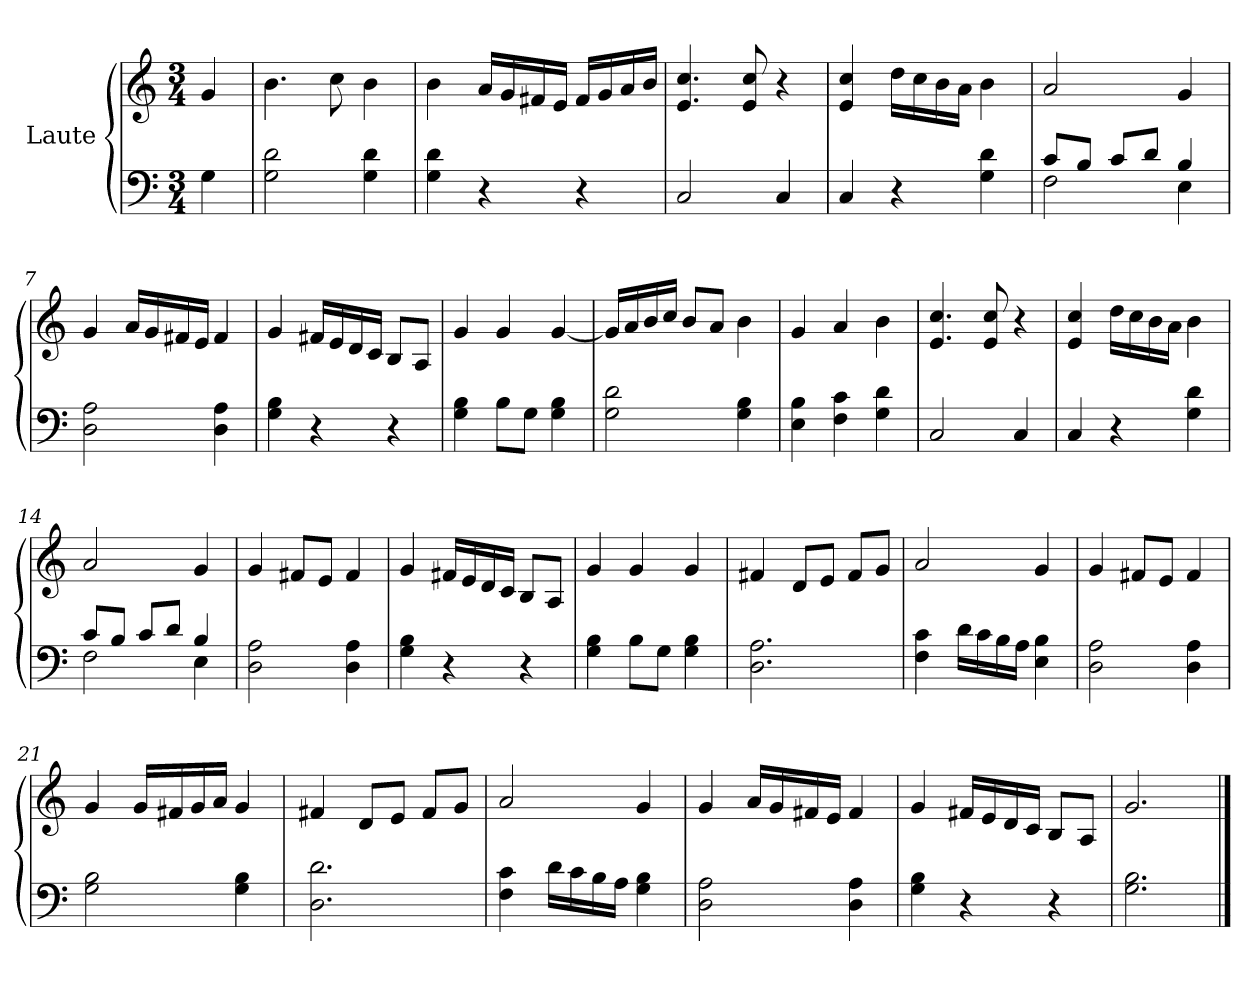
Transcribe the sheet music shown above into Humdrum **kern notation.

**kern	**kern
*part1	*part1
*staff2	*staff1
*I"Laute	*
*clefF4	*clefG2
*k[]	*k[]
*M3/4	*M3/4
=1	=1
4G\	4g/
=2	=2
2G\ 2d\	4.b\
.	8cc\
4G\ 4d\	4b\
=3	=3
4G\ 4d\	4b\
4r	16a/LL
.	16g/
.	16f#X/
.	16e/JJ
4r	16f#/LL
.	16g/
.	16a/
.	16b/JJ
=4	=4
2C/	4.e/ 4.cc/
.	8e/ 8cc/
4C/	4r
=5	=5
4C/	4e/ 4cc/
4r	16dd\LL
.	16cc\
.	16b\
.	16a\JJ
4G\ 4d\	4b\
!!LO:LB:g=z
=6	=6
*^	*
8c/L	2F\	2a/
8B/J	.	.
8c/L	.	.
8d/J	.	.
4B/	4E\	4g/
*v	*v	*
=7	=7
2D\ 2A\	4g/
.	16a/LL
.	16g/
.	16f#X/
.	16e/JJ
4D\ 4A\	4f#/
=8	=8
4G\ 4B\	4g/
4r	16f#X/LL
.	16e/
.	16d/
.	16c/JJ
4r	8B/L
.	8A/J
=9	=9
4G\ 4B\	4g/
8B\L	4g/
8G\J	.
4G\ 4B\	[4g/
=10	=10
2G\ 2d\	16g/LL]
.	16a/
.	16b/
.	16cc/JJ
.	8b/L
.	8a/J
4G\ 4B\	4b\
!!LO:LB:g=z
=11	=11
4E\ 4B\	4g/
4F\ 4c\	4a/
4G\ 4d\	4b\
=12	=12
2C/	4.e/ 4.cc/
.	8e/ 8cc/
4C/	4r
=13	=13
4C/	4e/ 4cc/
4r	16dd\LL
.	16cc\
.	16b\
.	16a\JJ
4G\ 4d\	4b\
=14	=14
*^	*
8c/L	2F\	2a/
8B/J	.	.
8c/L	.	.
8d/J	.	.
4B/	4E\	4g/
*v	*v	*
=15	=15
2D\ 2A\	4g/
.	8f#X/L
.	8e/J
4D\ 4A\	4f#/
!!LO:LB:g=z
=16	=16
4G\ 4B\	4g/
4r	16f#X/LL
.	16e/
.	16d/
.	16c/JJ
4r	8B/L
.	8A/J
=17	=17
4G\ 4B\	4g/
8B\L	4g/
8G\J	.
4G\ 4B\	4g/
=18	=18
2.D\ 2.A\	4f#X/
.	8d/L
.	8e/J
.	8f#/L
.	8g/J
=19	=19
4F\ 4c\	2a/
16d\LL	.
16c\	.
16B\	.
16A\JJ	.
4E\ 4B\	4g/
!!LO:LB:g=z
=20	=20
2D\ 2A\	4g/
.	8f#X/L
.	8e/J
4D\ 4A\	4f#/
=21	=21
2G\ 2B\	4g/
.	16g/LL
.	16f#X/
.	16g/
.	16a/JJ
4G\ 4B\	4g/
=22	=22
2.D\ 2.d\	4f#X/
.	8d/L
.	8e/J
.	8f#/L
.	8g/J
=23	=23
4F\ 4c\	2a/
16d\LL	.
16c\	.
16B\	.
16A\JJ	.
4G\ 4B\	4g/
=24	=24
2D\ 2A\	4g/
.	16a/LL
.	16g/
.	16f#X/
.	16e/JJ
4D\ 4A\	4f#/
!!LO:LB:g=z
=25	=25
4G\ 4B\	4g/
4r	16f#X/LL
.	16e/
.	16d/
.	16c/JJ
4r	8B/L
.	8A/J
=26	=26
2.G\ 2.B\	2.g/
==	==
*-	*-
